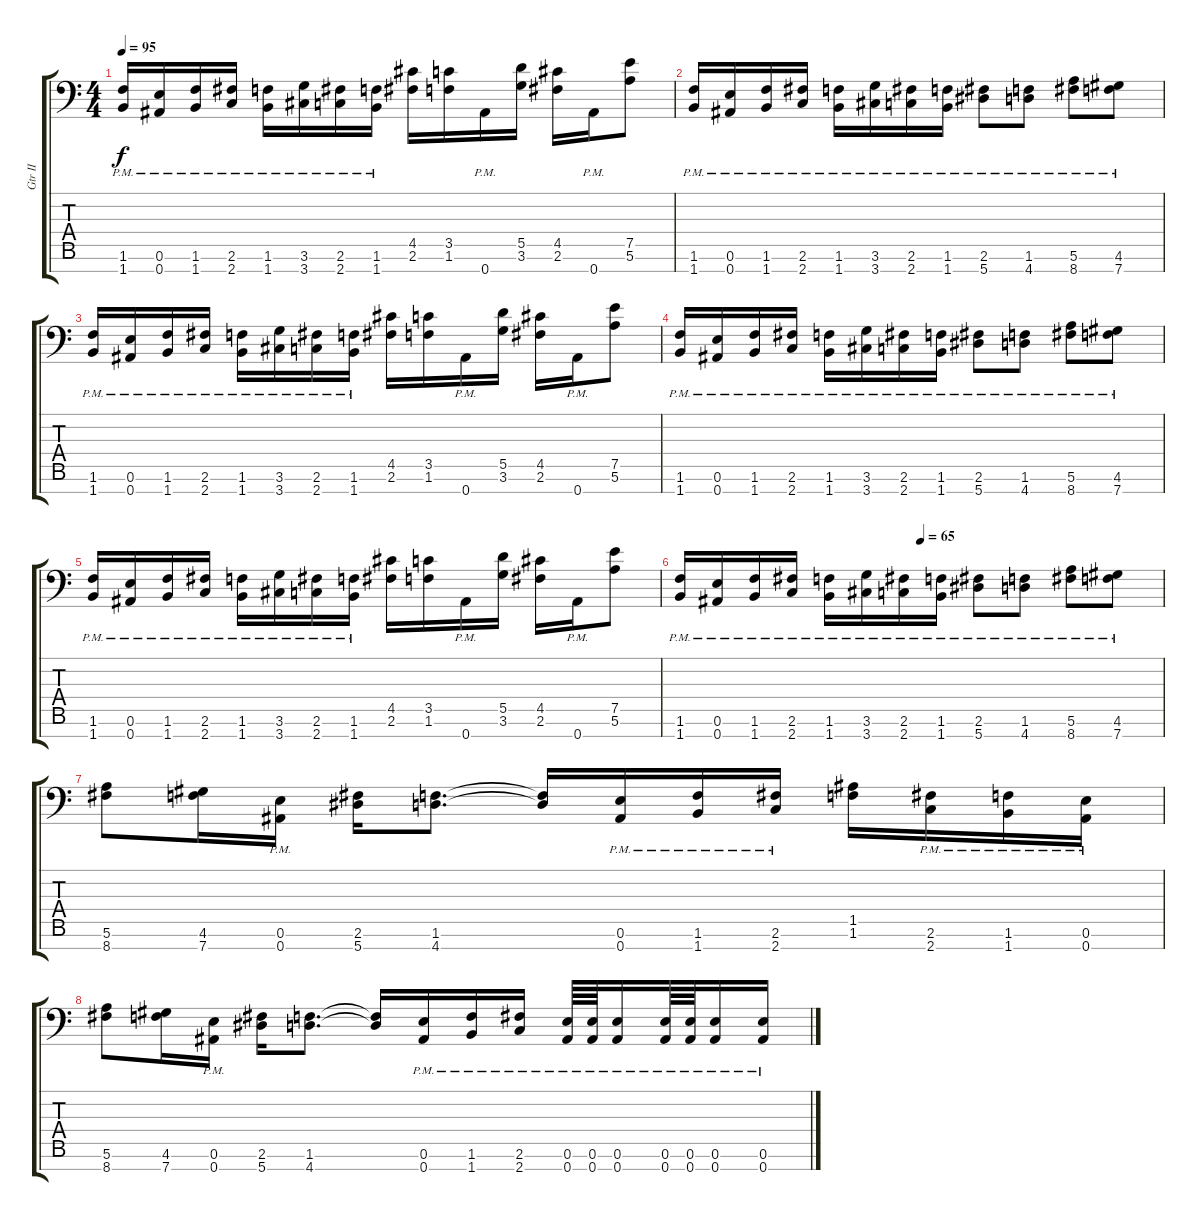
\track ("Gtr II" "Gtr II") {instrument overdrivenguitar}
\staff {score tabs}
\tuning (E4 B3 G3 D3 A2 E2 Bb1) {hide}
\ts (4 4)
\tempo 95
\clef f4
\ks c
(1.6{pm} 1.7{pm}).16{dy f} (0.6{pm} 0.7{pm}).16 (1.6{pm} 1.7{pm}).16 (2.6{pm} 2.7{pm}).16 (1.6{pm} 1.7{pm}).16 (3.6{pm} 3.7{pm}).16 (2.6{pm} 2.7{pm}).16 (1.6{pm} 1.7{pm}).16 (4.5 2.6).16 (3.5 1.6).16 0.7{pm}.16 (5.5 3.6).16 (4.5 2.6).16 0.7{pm}.16 (7.5 5.6).8 |
(1.6{pm} 1.7{pm}).16 (0.6{pm} 0.7{pm}).16 (1.6{pm} 1.7{pm}).16 (2.6{pm} 2.7{pm}).16 (1.6{pm} 1.7{pm}).16 (3.6{pm} 3.7{pm}).16 (2.6{pm} 2.7{pm}).16 (1.6{pm} 1.7{pm}).16 (2.6{pm} 5.7{pm}).8 (1.6{pm} 4.7{pm}).8 (5.6{pm} 8.7{pm}).8 (4.6{pm} 7.7{pm}).8 |
(1.6{pm} 1.7{pm}).16 (0.6{pm} 0.7{pm}).16 (1.6{pm} 1.7{pm}).16 (2.6{pm} 2.7{pm}).16 (1.6{pm} 1.7{pm}).16 (3.6{pm} 3.7{pm}).16 (2.6{pm} 2.7{pm}).16 (1.6{pm} 1.7{pm}).16 (4.5 2.6).16 (3.5 1.6).16 0.7{pm}.16 (5.5 3.6).16 (4.5 2.6).16 0.7{pm}.16 (7.5 5.6).8 |
(1.6{pm} 1.7{pm}).16 (0.6{pm} 0.7{pm}).16 (1.6{pm} 1.7{pm}).16 (2.6{pm} 2.7{pm}).16 (1.6{pm} 1.7{pm}).16 (3.6{pm} 3.7{pm}).16 (2.6{pm} 2.7{pm}).16 (1.6{pm} 1.7{pm}).16 (2.6{pm} 5.7{pm}).8 (1.6{pm} 4.7{pm}).8 (5.6{pm} 8.7{pm}).8 (4.6{pm} 7.7{pm}).8 |
(1.6{pm} 1.7{pm}).16 (0.6{pm} 0.7{pm}).16 (1.6{pm} 1.7{pm}).16 (2.6{pm} 2.7{pm}).16 (1.6{pm} 1.7{pm}).16 (3.6{pm} 3.7{pm}).16 (2.6{pm} 2.7{pm}).16 (1.6{pm} 1.7{pm}).16 (4.5 2.6).16 (3.5 1.6).16 0.7{pm}.16 (5.5 3.6).16 (4.5 2.6).16 0.7{pm}.16 (7.5 5.6).8 |
\tempo (65 0.5)
(1.6{pm} 1.7{pm}).16 (0.6{pm} 0.7{pm}).16 (1.6{pm} 1.7{pm}).16 (2.6{pm} 2.7{pm}).16 (1.6{pm} 1.7{pm}).16 (3.6{pm} 3.7{pm}).16 (2.6{pm} 2.7{pm}).16 (1.6{pm} 1.7{pm}).16 (2.6{pm} 5.7{pm}).8 (1.6{pm} 4.7{pm}).8 (5.6{pm} 8.7{pm}).8 (4.6{pm} 7.7{pm}).8 |
(5.6 8.7).8 (4.6 7.7).16 (0.6{pm} 0.7{pm}).16 (2.6 5.7).16 (1.6 4.7).8{d} (1.6{t} 4.7{t}).16 (0.6{pm} 0.7{pm}).16 (1.6{pm} 1.7{pm}).16 (2.6{pm} 2.7{pm}).16 (1.5 1.6).16 (2.6{pm} 2.7{pm}).16 (1.6{pm} 1.7{pm}).16 (0.6{pm} 0.7{pm}).16 |
(5.6 8.7).8 (4.6 7.7).16 (0.6{pm} 0.7{pm}).16 (2.6 5.7).16 (1.6 4.7).8{d} (1.6{t} 4.7{t}).16 (0.6{pm} 0.7{pm}).16 (1.6{pm} 1.7{pm}).16 (2.6{pm} 2.7{pm}).16 (0.6{pm} 0.7{pm}).64 (0.6{pm} 0.7{pm}).64 (0.6{pm} 0.7{pm}).16 (0.6{pm} 0.7{pm}).64 (0.6{pm} 0.7{pm}).64 (0.6{pm} 0.7{pm}).16 (0.6{pm} 0.7{pm}).16
